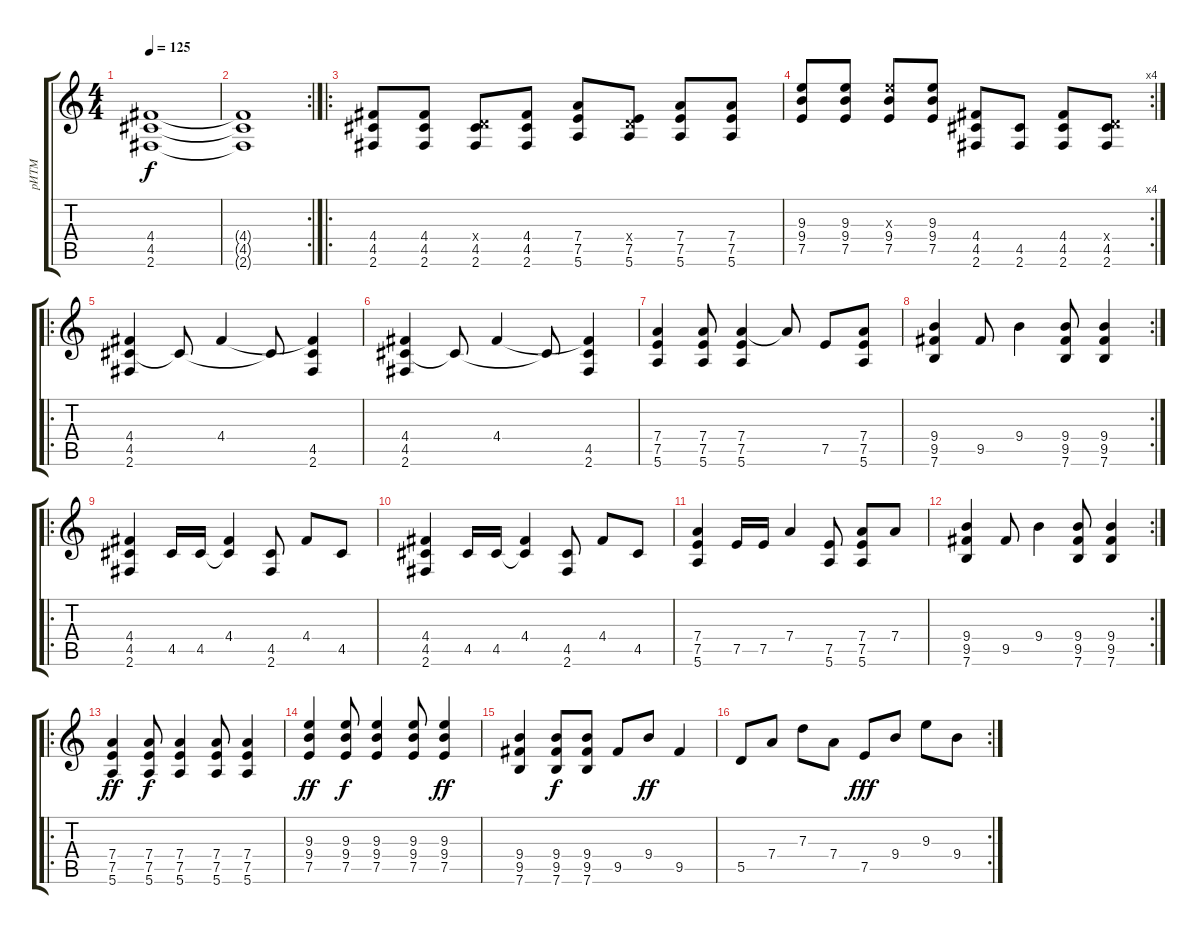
\track ("рИТМ" "рИТМ") {instrument overdrivenguitar}
\staff {score tabs}
\tuning (E4 B3 G3 D3 A2 E2) {hide}
\ts (4 4)
\tempo 125
\clef g2
\ks c
(4.4 4.5 2.6).1{dy f instrument overdrivenguitar} |
\rc 2
(4.4{t} 4.5{t} 2.6{t}).1 |
\ro
(4.4 4.5 2.6).8 (4.4 4.5 2.6).8 (0.4{x} 4.5 2.6).8 (4.4 4.5 2.6).8 (7.4 7.5 5.6).8 (0.4{x} 7.5 5.6).8 (7.4 7.5 5.6).8 (7.4 7.5 5.6).8 |
\rc 4
(9.3 9.4 7.5).8 (9.3 9.4 7.5).8 (9.3{x} 9.4 7.5).8 (9.3 9.4 7.5).8 (4.4 4.5 2.6).8 (4.5 2.6).8 (4.4 4.5 2.6).8 (0.4{x} 4.5 2.6).8 |
\ro
(4.4 4.5 2.6).4 4.5{t}.8 4.4.4 4.5{t}.8 (4.4{t} 4.5 2.6).4 |
(4.4 4.5 2.6).4 4.5{t}.8 4.4.4 4.5{t}.8 (4.4{t} 4.5 2.6).4 |
(7.4 7.5 5.6).4 (7.4 7.5 5.6).8 (7.4 7.5 5.6).4 7.4{t}.8 7.5.8 (7.4 7.5 5.6).8 |
\rc 2
(9.4 9.5 7.6).4 9.5.8 9.4.4 (9.4 9.5 7.6).8 (9.4 9.5 7.6).4 |
\ro
(4.4 4.5 2.6).4 4.5.16 4.5.16 (4.4 4.5{t}).4 (4.5 2.6).8 4.4.8 4.5.8 |
(4.4 4.5 2.6).4 4.5.16 4.5.16 (4.4 4.5{t}).4 (4.5 2.6).8 4.4.8 4.5.8 |
(7.4 7.5 5.6).4 7.5.16 7.5.16 7.4.4 (7.5 5.6).8 (7.4 7.5 5.6).8 7.4.8 |
\rc 2
(9.4 9.5 7.6).4 9.5.8 9.4.4 (9.4 9.5 7.6).8 (9.4 9.5 7.6).4 |
\ro
(7.4 7.5 5.6).4{dy ff} (7.4 7.5 5.6).8{dy f} (7.4 7.5 5.6).4 (7.4 7.5 5.6).8 (7.4 7.5 5.6).4 |
(9.3 9.4 7.5).4{dy ff} (9.3 9.4 7.5).8{dy f} (9.3 9.4 7.5).4 (9.3 9.4 7.5).8 (9.3 9.4 7.5).4{dy ff} |
(9.4 9.5 7.6).4 (9.4 9.5 7.6).8{dy f} (9.4 9.5 7.6).8 9.5.8 9.4.8{dy ff} 9.5.4 |
\rc 2
5.5.8 7.4.8 7.3.8 7.4.8 7.5.8{dy fff} 9.4.8 9.3.8 9.4.8
